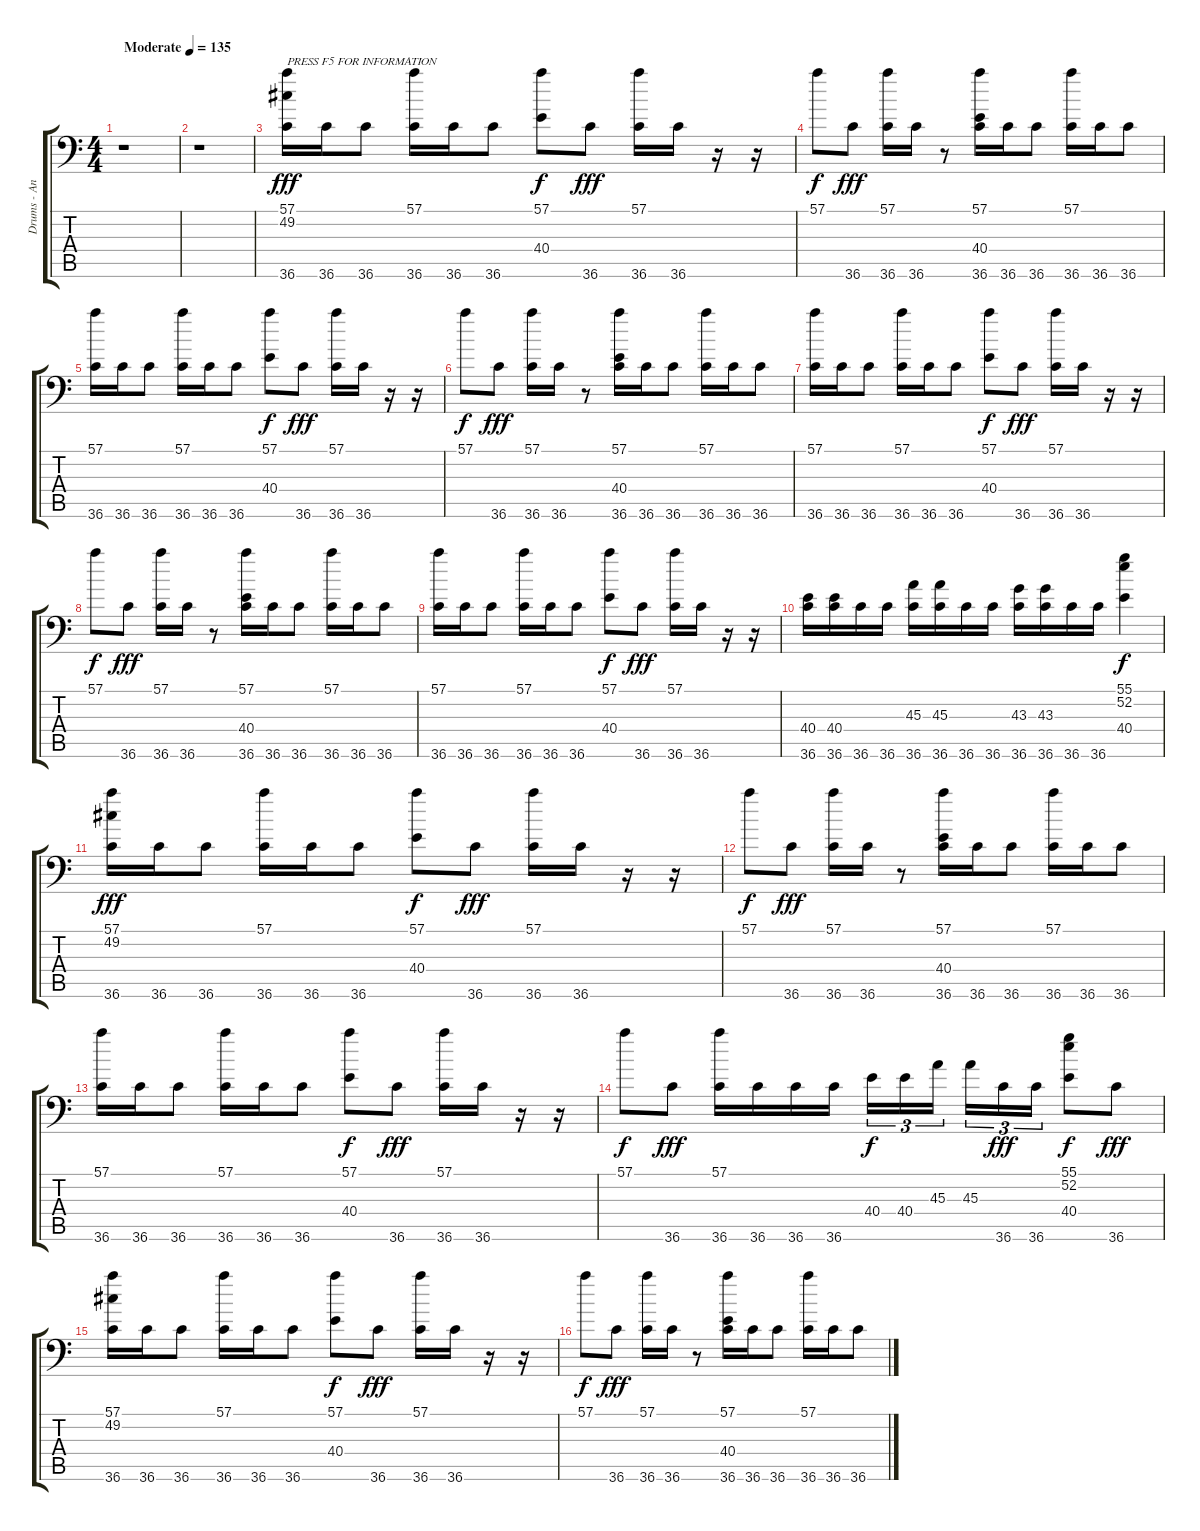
\track ("Drums - Andrew " "Drums - An") {instrument acousticgrandpiano}
\staff {score tabs}
\tuning (C-1 C-1 C-1 C-1 C-1 C-1) {hide}
\ts (4 4)
\tempo (135 "Moderate")
\clef f4
\ks c
r.1{dy fff instrument acousticgrandpiano} |
r.1 |
(57.1 49.2 36.6).16{txt "PRESS F5 FOR INFORMATION"} 36.6.16 36.6.8 (57.1 36.6).16 36.6.16 36.6.8 (57.1 40.4).8{dy f} 36.6.8{dy fff} (57.1 36.6).16 36.6.16 r.16 r.16 |
57.1.8{dy f} 36.6.8{dy fff} (57.1 36.6).16 36.6.16 r.8 (57.1 40.4 36.6).16 36.6.16 36.6.8 (57.1 36.6).16 36.6.16 36.6.8 |
(57.1 36.6).16 36.6.16 36.6.8 (57.1 36.6).16 36.6.16 36.6.8 (57.1 40.4).8{dy f} 36.6.8{dy fff} (57.1 36.6).16 36.6.16 r.16 r.16 |
57.1.8{dy f} 36.6.8{dy fff} (57.1 36.6).16 36.6.16 r.8 (57.1 40.4 36.6).16 36.6.16 36.6.8 (57.1 36.6).16 36.6.16 36.6.8 |
(57.1 36.6).16 36.6.16 36.6.8 (57.1 36.6).16 36.6.16 36.6.8 (57.1 40.4).8{dy f} 36.6.8{dy fff} (57.1 36.6).16 36.6.16 r.16 r.16 |
57.1.8{dy f} 36.6.8{dy fff} (57.1 36.6).16 36.6.16 r.8 (57.1 40.4 36.6).16 36.6.16 36.6.8 (57.1 36.6).16 36.6.16 36.6.8 |
(57.1 36.6).16 36.6.16 36.6.8 (57.1 36.6).16 36.6.16 36.6.8 (57.1 40.4).8{dy f} 36.6.8{dy fff} (57.1 36.6).16 36.6.16 r.16 r.16 |
(40.4 36.6).16 (40.4 36.6).16 36.6.16 36.6.16 (45.3 36.6).16 (45.3 36.6).16 36.6.16 36.6.16 (43.3 36.6).16 (43.3 36.6).16 36.6.16 36.6.16 (55.1 52.2 40.4).4{dy f} |
(57.1 49.2 36.6).16{dy fff} 36.6.16 36.6.8 (57.1 36.6).16 36.6.16 36.6.8 (57.1 40.4).8{dy f} 36.6.8{dy fff} (57.1 36.6).16 36.6.16 r.16 r.16 |
57.1.8{dy f} 36.6.8{dy fff} (57.1 36.6).16 36.6.16 r.8 (57.1 40.4 36.6).16 36.6.16 36.6.8 (57.1 36.6).16 36.6.16 36.6.8 |
(57.1 36.6).16 36.6.16 36.6.8 (57.1 36.6).16 36.6.16 36.6.8 (57.1 40.4).8{dy f} 36.6.8{dy fff} (57.1 36.6).16 36.6.16 r.16 r.16 |
57.1.8{dy f} 36.6.8{dy fff} (57.1 36.6).16 36.6.16 36.6.16 36.6.16 40.4.16{tu (3 2) dy f} 40.4.16{tu (3 2)} 45.3.16{tu (3 2)} 45.3.16{tu (3 2)} 36.6.16{tu (3 2) dy fff} 36.6.16{tu (3 2)} (55.1 52.2 40.4).8{dy f} 36.6.8{dy fff} |
(57.1 49.2 36.6).16 36.6.16 36.6.8 (57.1 36.6).16 36.6.16 36.6.8 (57.1 40.4).8{dy f} 36.6.8{dy fff} (57.1 36.6).16 36.6.16 r.16 r.16 |
57.1.8{dy f} 36.6.8{dy fff} (57.1 36.6).16 36.6.16 r.8 (57.1 40.4 36.6).16 36.6.16 36.6.8 (57.1 36.6).16 36.6.16 36.6.8
